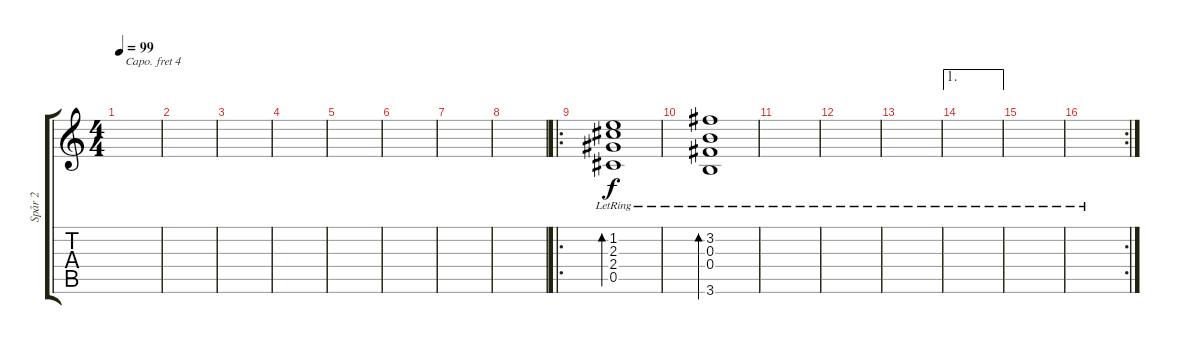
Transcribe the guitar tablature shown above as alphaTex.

\track ("Spår 2" "Spår 2") {instrument acousticguitarsteel}
\staff {score tabs}
\capo 4
\tuning (E4 B3 G3 D3 A2 E2) {hide}
\ts (4 4)
\tempo 99
\clef g2
\ks c
|
|
|
|
|
|
|
|
\ro
(1.2 2.3 2.4 0.5{lr}).1{bd 480} |
(3.2{lr} 0.3{lr} 0.4{lr} 3.6{lr}).1{bd 480} |
|
|
|
\ae 1
|
|
\rc 2
